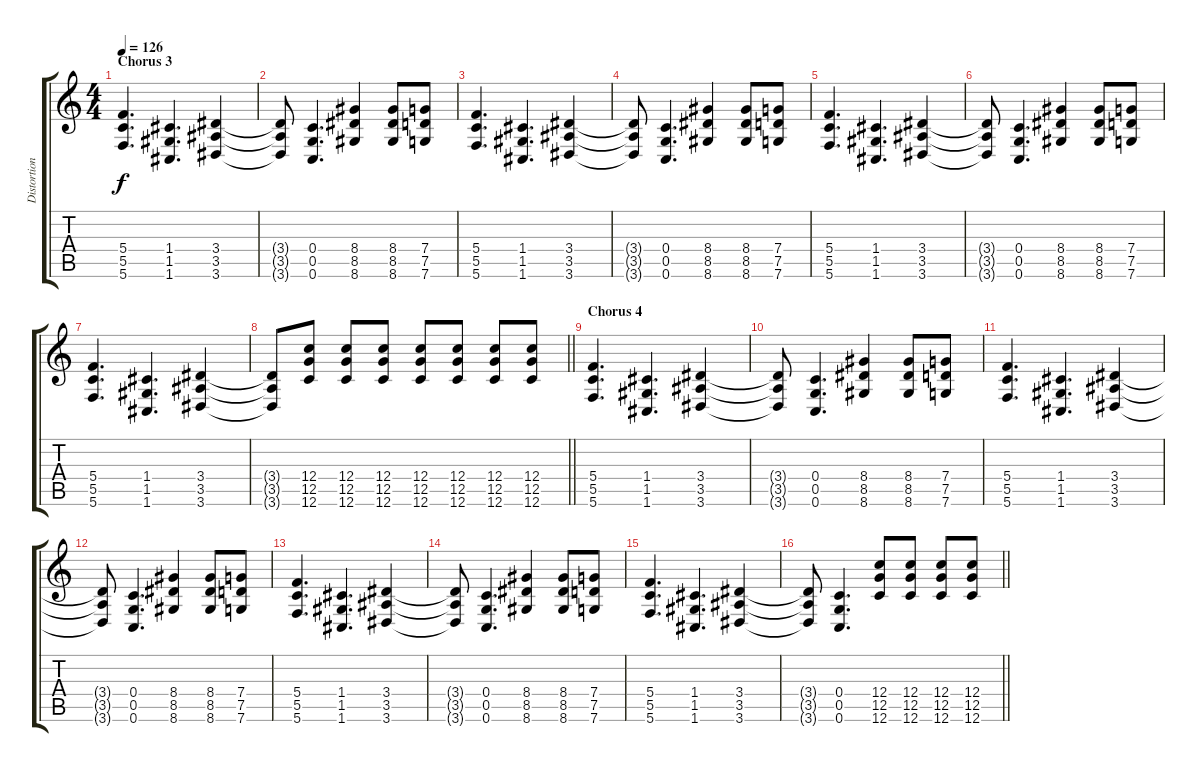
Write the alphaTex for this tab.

\track ("Distortion Guitar 1" "Distortion") {instrument distortionguitar}
\staff {score tabs}
\tuning (D4 A3 F3 C3 G2 C2) {hide}
\ts (4 4)
\section ("" "Chorus 3")
\tempo 126
\clef g2
\ks c
(5.4 5.5 5.6).4{d dy f} (1.4 1.5 1.6).4{d} (3.4 3.5 3.6).4 |
(3.4{t} 3.5{t} 3.6{t}).8 (0.4 0.5 0.6).4{d} (8.4 8.5 8.6).4 (8.4 8.5 8.6).8 (7.4 7.5 7.6).8 |
(5.4 5.5 5.6).4{d} (1.4 1.5 1.6).4{d} (3.4 3.5 3.6).4 |
(3.4{t} 3.5{t} 3.6{t}).8 (0.4 0.5 0.6).4{d} (8.4 8.5 8.6).4 (8.4 8.5 8.6).8 (7.4 7.5 7.6).8 |
(5.4 5.5 5.6).4{d} (1.4 1.5 1.6).4{d} (3.4 3.5 3.6).4 |
(3.4{t} 3.5{t} 3.6{t}).8 (0.4 0.5 0.6).4{d} (8.4 8.5 8.6).4 (8.4 8.5 8.6).8 (7.4 7.5 7.6).8 |
(5.4 5.5 5.6).4{d} (1.4 1.5 1.6).4{d} (3.4 3.5 3.6).4 |
\barLineRight lightlight
(3.4{t} 3.5{t} 3.6{t}).8 (12.4 12.5 12.6).8 (12.4 12.5 12.6).8 (12.4 12.5 12.6).8 (12.4 12.5 12.6).8 (12.4 12.5 12.6).8 (12.4 12.5 12.6).8 (12.4 12.5 12.6).8 |
\section ("" "Chorus 4")
(5.4 5.5 5.6).4{d} (1.4 1.5 1.6).4{d} (3.4 3.5 3.6).4 |
(3.4{t} 3.5{t} 3.6{t}).8 (0.4 0.5 0.6).4{d} (8.4 8.5 8.6).4 (8.4 8.5 8.6).8 (7.4 7.5 7.6).8 |
(5.4 5.5 5.6).4{d} (1.4 1.5 1.6).4{d} (3.4 3.5 3.6).4 |
(3.4{t} 3.5{t} 3.6{t}).8 (0.4 0.5 0.6).4{d} (8.4 8.5 8.6).4 (8.4 8.5 8.6).8 (7.4 7.5 7.6).8 |
(5.4 5.5 5.6).4{d} (1.4 1.5 1.6).4{d} (3.4 3.5 3.6).4 |
(3.4{t} 3.5{t} 3.6{t}).8 (0.4 0.5 0.6).4{d} (8.4 8.5 8.6).4 (8.4 8.5 8.6).8 (7.4 7.5 7.6).8 |
(5.4 5.5 5.6).4{d} (1.4 1.5 1.6).4{d} (3.4 3.5 3.6).4 |
\barLineRight lightlight
(3.4{t} 3.5{t} 3.6{t}).8 (0.4 0.5 0.6).4{d} (12.4 12.5 12.6).8 (12.4 12.5 12.6).8 (12.4 12.5 12.6).8 (12.4 12.5 12.6).8
